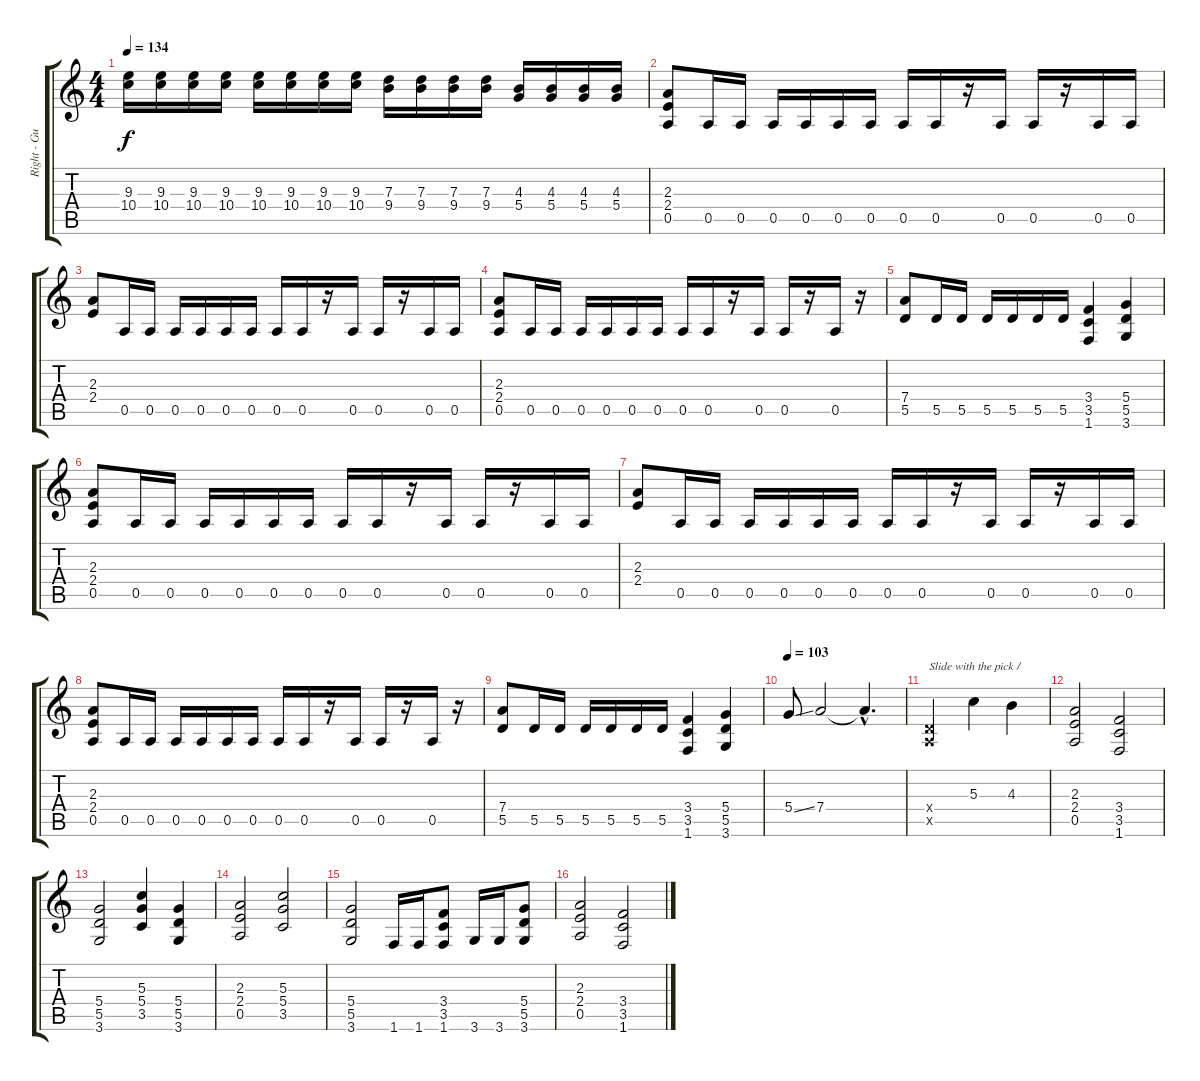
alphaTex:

\track ("Right - Guitar" "Right - Gu") {instrument distortionguitar}
\staff {score tabs}
\tuning (E4 B3 G3 D3 A2 E2) {hide}
\ts (4 4)
\tempo 134
\clef g2
\ks c
(9.3 10.4).16{dy f} (9.3 10.4).16 (9.3 10.4).16 (9.3 10.4).16 (9.3 10.4).16 (9.3 10.4).16 (9.3 10.4).16 (9.3 10.4).16 (7.3 9.4).16 (7.3 9.4).16 (7.3 9.4).16 (7.3 9.4).16 (4.3 5.4).16 (4.3 5.4).16 (4.3 5.4).16 (4.3 5.4).16 |
(2.3 2.4 0.5).8 0.5.16 0.5.16 0.5.16 0.5.16 0.5.16 0.5.16 0.5.16 0.5.16 r.16 0.5.16 0.5.16 r.16 0.5.16 0.5.16 |
(2.3 2.4).8 0.5.16 0.5.16 0.5.16 0.5.16 0.5.16 0.5.16 0.5.16 0.5.16 r.16 0.5.16 0.5.16 r.16 0.5.16 0.5.16 |
(2.3 2.4 0.5).8 0.5.16 0.5.16 0.5.16 0.5.16 0.5.16 0.5.16 0.5.16 0.5.16 r.16 0.5.16 0.5.16 r.16 0.5.16 r.16 |
(7.4 5.5).8 5.5.16 5.5.16 5.5.16 5.5.16 5.5.16 5.5.16 (3.4 3.5 1.6).4 (5.4 5.5 3.6).4 |
(2.3 2.4 0.5).8 0.5.16 0.5.16 0.5.16 0.5.16 0.5.16 0.5.16 0.5.16 0.5.16 r.16 0.5.16 0.5.16 r.16 0.5.16 0.5.16 |
(2.3 2.4).8 0.5.16 0.5.16 0.5.16 0.5.16 0.5.16 0.5.16 0.5.16 0.5.16 r.16 0.5.16 0.5.16 r.16 0.5.16 0.5.16 |
(2.3 2.4 0.5).8 0.5.16 0.5.16 0.5.16 0.5.16 0.5.16 0.5.16 0.5.16 0.5.16 r.16 0.5.16 0.5.16 r.16 0.5.16 r.16 |
(7.4 5.5).8 5.5.16 5.5.16 5.5.16 5.5.16 5.5.16 5.5.16 (3.4 3.5 1.6).4 (5.4 5.5 3.6).4 |
\tempo 103
5.4{ss}.8 7.4.2 7.4{hac t}.4{d} |
(0.4{x} 0.5{x}).2{txt "Slide with the pick /"} 5.3.4 4.3.4 |
(2.3 2.4 0.5).2 (3.4 3.5 1.6).2 |
(5.4 5.5 3.6).2 (5.3 5.4 3.5).4 (5.4 5.5 3.6).4 |
(2.3 2.4 0.5).2 (5.3 5.4 3.5).2 |
(5.4 5.5 3.6).2 1.6.16 1.6.16 (3.4 3.5 1.6).8 3.6.16 3.6.16 (5.4 5.5 3.6).8 |
(2.3 2.4 0.5).2 (3.4 3.5 1.6).2
